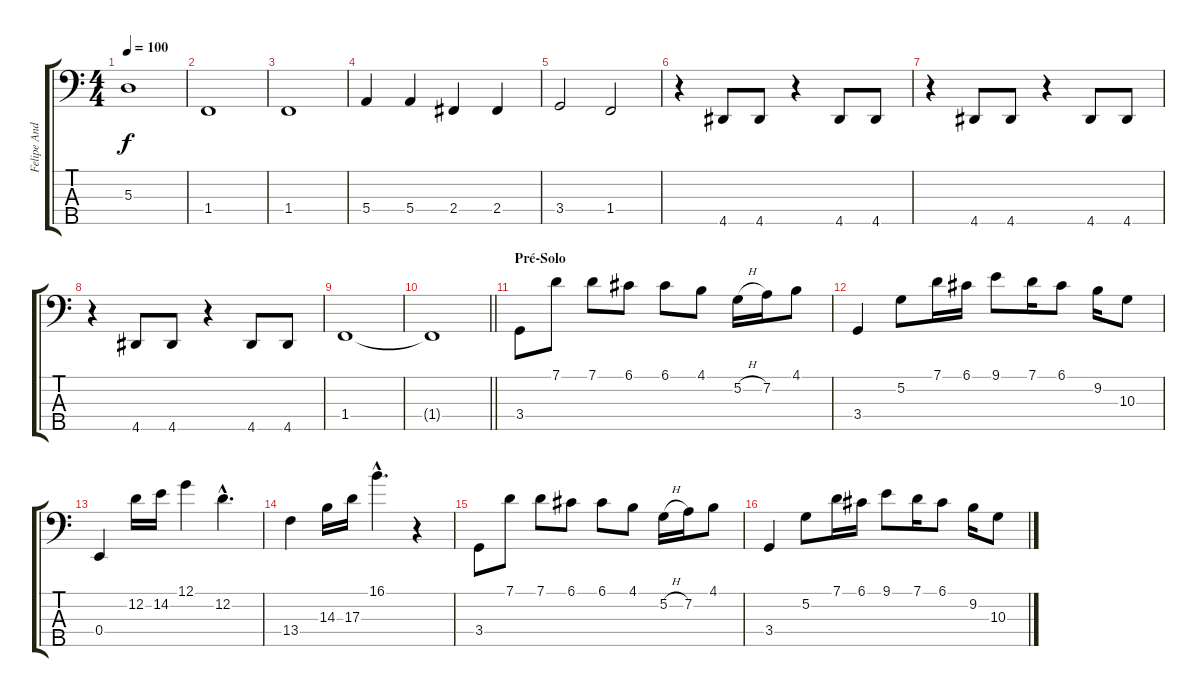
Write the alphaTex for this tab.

\track ("Felipe Andreoli" "Felipe And") {instrument electricbassfinger}
\staff {score tabs}
\tuning (G2 D2 A1 E1 B0) {hide}
\ts (4 4)
\tempo 100
\clef f4
\ks c
5.3.1{dy f} |
1.4.1 |
1.4.1 |
5.4.4 5.4.4 2.4.4 2.4.4 |
3.4.2 1.4.2 |
r.4 4.5.8 4.5.8 r.4 4.5.8 4.5.8 |
r.4 4.5.8 4.5.8 r.4 4.5.8 4.5.8 |
r.4 4.5.8 4.5.8 r.4 4.5.8 4.5.8 |
1.4.1 |
\barLineRight lightlight
1.4{t}.1 |
\section ("" "Pré-Solo")
3.4.8 7.1.8 7.1.8 6.1.8 6.1.8 4.1.8 5.2{h}.16 7.2.16 4.1.8 |
3.4.4 5.2.8 7.1.16 6.1.16 9.1.8 7.1.16 6.1.8 9.2.16 10.3.8 |
0.4.4 12.2.16 14.2.16 12.1.4 12.2{hac}.4{d} |
13.4.4 14.3.16 17.3.16 16.1{hac}.4{d} r.4 |
3.4.8 7.1.8 7.1.8 6.1.8 6.1.8 4.1.8 5.2{h}.16 7.2.16 4.1.8 |
3.4.4 5.2.8 7.1.16 6.1.16 9.1.8 7.1.16 6.1.8 9.2.16 10.3.8
